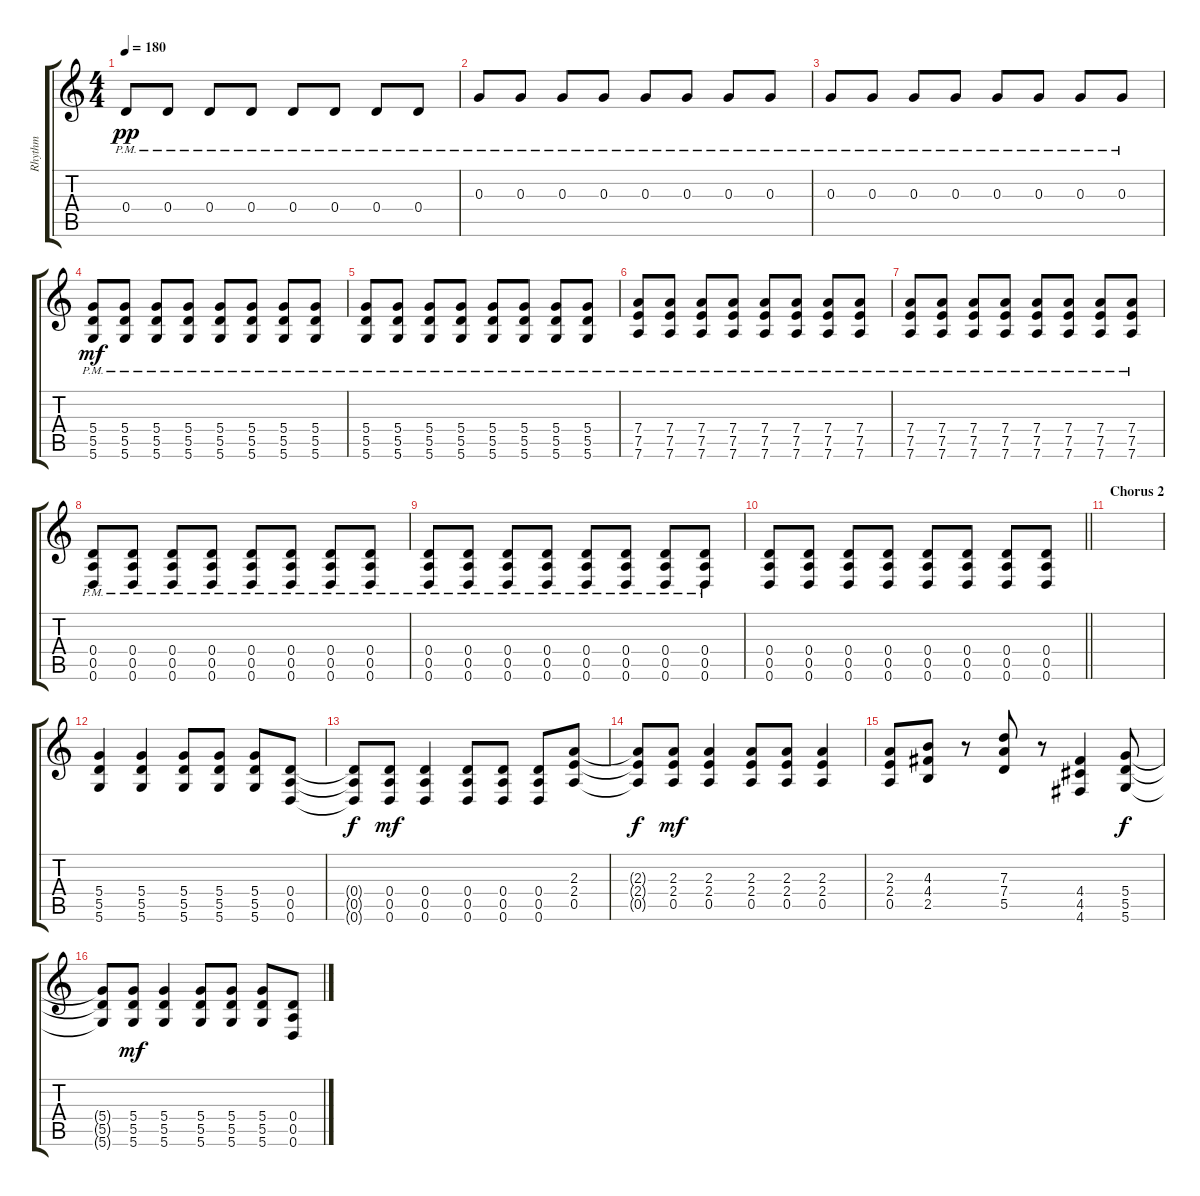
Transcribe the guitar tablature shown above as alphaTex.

\track ("Rhythm" "Rhythm") {instrument overdrivenguitar}
\staff {score tabs}
\tuning (E4 B3 G3 D3 A2 D2) {hide}
\ts (4 4)
\tempo 180
\clef g2
\ks c
0.4{pm}.8{dy pp} 0.4{pm}.8 0.4{pm}.8 0.4{pm}.8 0.4{pm}.8 0.4{pm}.8 0.4{pm}.8 0.4{pm}.8 |
0.3{pm}.8 0.3{pm}.8 0.3{pm}.8 0.3{pm}.8 0.3{pm}.8 0.3{pm}.8 0.3{pm}.8 0.3{pm}.8 |
0.3{pm}.8 0.3{pm}.8 0.3{pm}.8 0.3{pm}.8 0.3{pm}.8 0.3{pm}.8 0.3{pm}.8 0.3{pm}.8 |
(5.4{pm} 5.5{pm} 5.6{pm}).8{dy mf} (5.4{pm} 5.5{pm} 5.6{pm}).8 (5.4{pm} 5.5{pm} 5.6{pm}).8 (5.4{pm} 5.5{pm} 5.6{pm}).8 (5.4{pm} 5.5{pm} 5.6{pm}).8 (5.4{pm} 5.5{pm} 5.6{pm}).8 (5.4{pm} 5.5{pm} 5.6{pm}).8 (5.4{pm} 5.5{pm} 5.6{pm}).8 |
(5.4{pm} 5.5{pm} 5.6{pm}).8 (5.4{pm} 5.5{pm} 5.6{pm}).8 (5.4{pm} 5.5{pm} 5.6{pm}).8 (5.4{pm} 5.5{pm} 5.6{pm}).8 (5.4{pm} 5.5{pm} 5.6{pm}).8 (5.4{pm} 5.5{pm} 5.6{pm}).8 (5.4{pm} 5.5{pm} 5.6{pm}).8 (5.4{pm} 5.5{pm} 5.6{pm}).8 |
(7.4{pm} 7.5{pm} 7.6{pm}).8 (7.4{pm} 7.5{pm} 7.6{pm}).8 (7.4{pm} 7.5{pm} 7.6{pm}).8 (7.4{pm} 7.5{pm} 7.6{pm}).8 (7.4{pm} 7.5{pm} 7.6{pm}).8 (7.4{pm} 7.5{pm} 7.6{pm}).8 (7.4{pm} 7.5{pm} 7.6{pm}).8 (7.4{pm} 7.5{pm} 7.6{pm}).8 |
(7.4{pm} 7.5{pm} 7.6{pm}).8 (7.4{pm} 7.5{pm} 7.6{pm}).8 (7.4{pm} 7.5{pm} 7.6{pm}).8 (7.4{pm} 7.5{pm} 7.6{pm}).8 (7.4{pm} 7.5{pm} 7.6{pm}).8 (7.4{pm} 7.5{pm} 7.6{pm}).8 (7.4{pm} 7.5{pm} 7.6{pm}).8 (7.4{pm} 7.5{pm} 7.6{pm}).8 |
(0.4{pm} 0.5{pm} 0.6{pm}).8 (0.4{pm} 0.5{pm} 0.6{pm}).8 (0.4{pm} 0.5{pm} 0.6{pm}).8 (0.4{pm} 0.5{pm} 0.6{pm}).8 (0.4{pm} 0.5{pm} 0.6{pm}).8 (0.4{pm} 0.5{pm} 0.6{pm}).8 (0.4{pm} 0.5{pm} 0.6{pm}).8 (0.4{pm} 0.5{pm} 0.6{pm}).8 |
(0.4{pm} 0.5{pm} 0.6{pm}).8 (0.4{pm} 0.5{pm} 0.6{pm}).8 (0.4{pm} 0.5{pm} 0.6{pm}).8 (0.4{pm} 0.5{pm} 0.6{pm}).8 (0.4{pm} 0.5{pm} 0.6{pm}).8 (0.4{pm} 0.5{pm} 0.6{pm}).8 (0.4{pm} 0.5{pm} 0.6{pm}).8 (0.4{pm} 0.5{pm} 0.6{pm}).8 |
\barLineRight lightlight
(0.4 0.5 0.6).8 (0.4 0.5 0.6).8 (0.4 0.5 0.6).8 (0.4 0.5 0.6).8 (0.4 0.5 0.6).8 (0.4 0.5 0.6).8 (0.4 0.5 0.6).8 (0.4 0.5 0.6).8 |
\section ("" "Chorus 2")
|
(5.4 5.5 5.6).4{instrument distortionguitar} (5.4 5.5 5.6).4 (5.4 5.5 5.6).8 (5.4 5.5 5.6).8 (5.4 5.5 5.6).8 (0.4 0.5 0.6).8 |
(0.4{t} 0.5{t} 0.6{t}).8{dy f} (0.4 0.5 0.6).8{dy mf} (0.4 0.5 0.6).4 (0.4 0.5 0.6).8 (0.4 0.5 0.6).8 (0.4 0.5 0.6).8 (2.3 2.4 0.5).8 |
(2.3{t} 2.4{t} 0.5{t}).8{dy f} (2.3 2.4 0.5).8{dy mf} (2.3 2.4 0.5).4 (2.3 2.4 0.5).8 (2.3 2.4 0.5).8 (2.3 2.4 0.5).4 |
(2.3 2.4 0.5).8 (4.3 4.4 2.5).8 r.8 (7.3 7.4 5.5).8 r.8 (4.4 4.5 4.6).4 (5.4 5.5 5.6).8{dy f} |
(5.4{t} 5.5{t} 5.6{t}).8 (5.4 5.5 5.6).8{dy mf} (5.4 5.5 5.6).4 (5.4 5.5 5.6).8 (5.4 5.5 5.6).8 (5.4 5.5 5.6).8 (0.4 0.5 0.6).8
